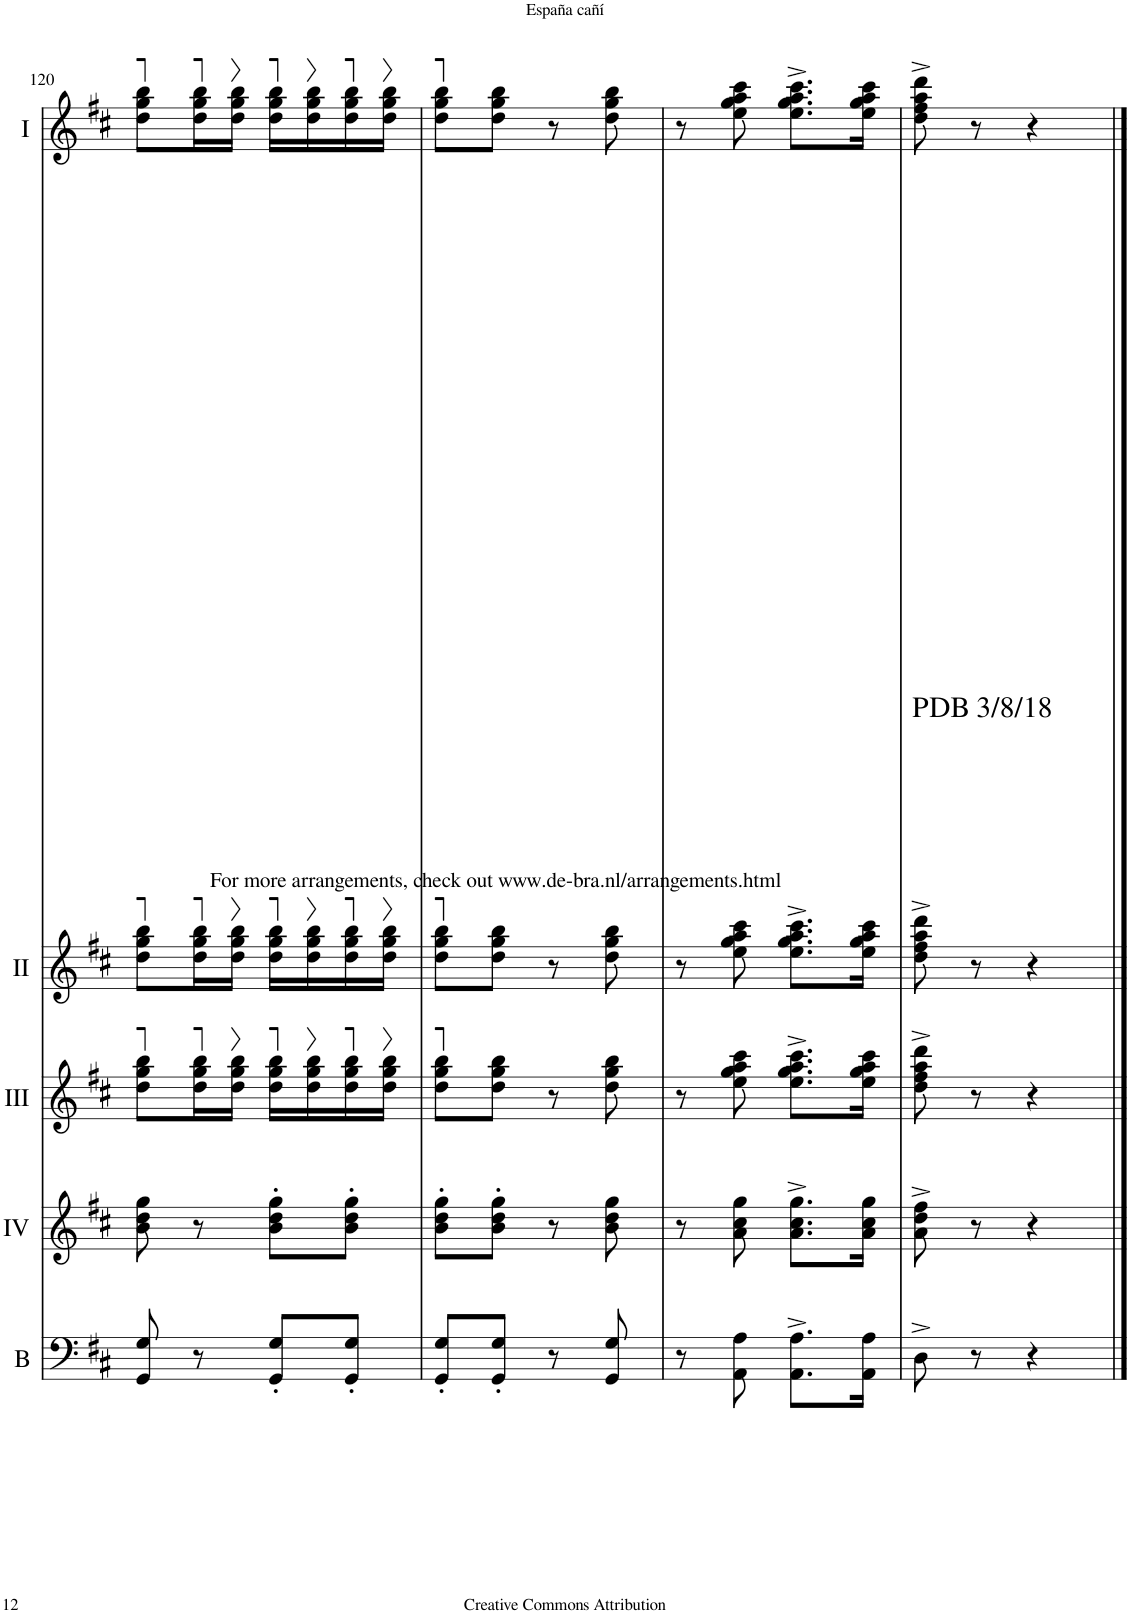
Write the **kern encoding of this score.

**kern	**kern	**kern	**kern	**kern
*part5	*part4	*part3	*part2	*part1
*staff5	*staff4	*staff3	*staff2	*staff1
*I"Bass	*I"Acc. 4	*I"Acc. 3	*I"Acc. 2	*I"Acc. 1
*I'B	*	*	*	*
!!LO:PB:g=z
*clefF4	*clefG2	*clefG2	*clefG2	*clefG2
*Trd7c12	*Trd7c12	*	*	*
*k[f#c#]	*k[f#c#]	*k[f#c#]	*k[f#c#]	*k[f#c#]
*M2/4	*M2/4	*M2/4	*M2/4	*M2/4
=120	=120	=120	=120	=120
8GG/ 8G/	8b\ 8dd\ 8gg\	8dd\ 8gg\ 8bb\L	8dd\ 8gg\ 8bb\L	8dd\ 8gg\ 8bb\L
8r	8r	16dd\ 16gg\ 16bb\L	16dd\ 16gg\ 16bb\L	16dd\ 16gg\ 16bb\L
.	.	16dd\ 16gg\ 16bb\JJ	16dd\ 16gg\ 16bb\JJ	16dd\ 16gg\ 16bb\JJ
8GG/' 8G/'L	8b\' 8dd\' 8gg\'L	16dd\ 16gg\ 16bb\LL	16dd\ 16gg\ 16bb\LL	16dd\ 16gg\ 16bb\LL
.	.	16dd\ 16gg\ 16bb\	16dd\ 16gg\ 16bb\	16dd\ 16gg\ 16bb\
8GG/' 8G/'J	8b\' 8dd\' 8gg\'J	16dd\ 16gg\ 16bb\	16dd\ 16gg\ 16bb\	16dd\ 16gg\ 16bb\
.	.	16dd\ 16gg\ 16bb\JJ	16dd\ 16gg\ 16bb\JJ	16dd\ 16gg\ 16bb\JJ
=121	=121	=121	=121	=121
8GG/' 8G/'L	8b\' 8dd\' 8gg\'L	8dd\ 8gg\ 8bb\L	8dd\ 8gg\ 8bb\L	8dd\ 8gg\ 8bb\L
8GG/' 8G/'J	8b\' 8dd\' 8gg\'J	8dd\ 8gg\ 8bb\J	8dd\ 8gg\ 8bb\J	8dd\ 8gg\ 8bb\J
8r	8r	8r	8r	8r
8GG/ 8G/	8b\ 8dd\ 8gg\	8dd\ 8gg\ 8bb\	8dd\ 8gg\ 8bb\	8dd\ 8gg\ 8bb\
=122	=122	=122	=122	=122
8r	8r	8r	8r	8r
8AA\ 8A\	8a\ 8cc#\ 8gg\	8ee\ 8gg\ 8aa\ 8ccc#\	8ee\ 8gg\ 8aa\ 8ccc#\	8ee\ 8gg\ 8aa\ 8ccc#\
8.AA\^ 8.A\^L	8.a\^ 8.cc#\^ 8.gg\^L	8.ee\^ 8.gg\^ 8.aa\^ 8.ccc#\^L	8.ee\^ 8.gg\^ 8.aa\^ 8.ccc#\^L	8.ee\^ 8.gg\^ 8.aa\^ 8.ccc#\^L
16AA\ 16A\Jk	16a\ 16cc#\ 16gg\Jk	16ee\ 16gg\ 16aa\ 16ccc#\Jk	16ee\ 16gg\ 16aa\ 16ccc#\Jk	16ee\ 16gg\ 16aa\ 16ccc#\Jk
=123	=123	=123	=123	=123
!	!	!	!	!LO:TX:b:t=For more arrangements, check out www.de-bra.nl/arrangements.html
!	!	!	!	!LO:TX:b:t=PDB 3/8/18
8D^\	8a\^ 8dd\^ 8ff#\^	8dd\^ 8ff#\^ 8aa\^ 8ddd\^	8dd\^ 8ff#\^ 8aa\^ 8ddd\^	8dd\^ 8ff#\^ 8aa\^ 8ddd\^
8r	8r	8r	8r	8r
4r	4r	4r	4r	4r
==	==	==	==	==
*-	*-	*-	*-	*-
